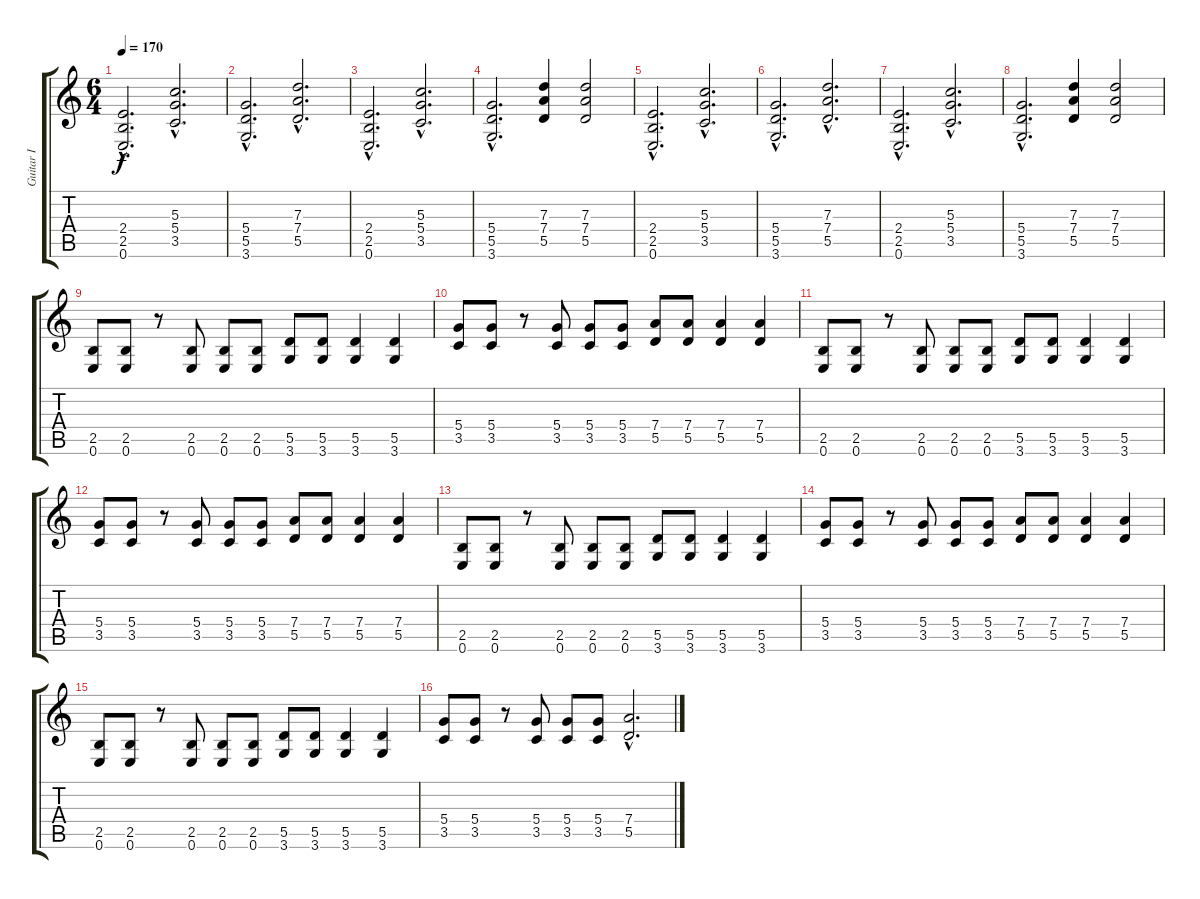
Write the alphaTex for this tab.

\track ("Guitar I" "Guitar I") {instrument distortionguitar}
\staff {score tabs}
\tuning (E4 B3 G3 D3 A2 E2) {hide}
\ts (6 4)
\tempo 170
\clef g2
\ks c
(2.4{hac} 2.5{hac} 0.6{hac}).2{d dy f volume 13} (5.3{hac} 5.4{hac} 3.5{hac}).2{d} |
(5.4{hac} 5.5{hac} 3.6{hac}).2{d} (7.3{hac} 7.4{hac} 5.5{hac}).2{d} |
(2.4{hac} 2.5{hac} 0.6{hac}).2{d} (5.3{hac} 5.4{hac} 3.5{hac}).2{d} |
(5.4{hac} 5.5{hac} 3.6{hac}).2{d} (7.3 7.4 5.5).4 (7.3 7.4 5.5).2 |
(2.4{hac} 2.5{hac} 0.6{hac}).2{d} (5.3{hac} 5.4{hac} 3.5{hac}).2{d} |
(5.4{hac} 5.5{hac} 3.6{hac}).2{d} (7.3{hac} 7.4{hac} 5.5{hac}).2{d} |
(2.4{hac} 2.5{hac} 0.6{hac}).2{d} (5.3{hac} 5.4{hac} 3.5{hac}).2{d} |
(5.4{hac} 5.5{hac} 3.6{hac}).2{d} (7.3 7.4 5.5).4 (7.3 7.4 5.5).2 |
(2.5 0.6).8{volume 10 instrument overdrivenguitar} (2.5 0.6).8 r.8 (2.5 0.6).8 (2.5 0.6).8 (2.5 0.6).8 (5.5 3.6).8 (5.5 3.6).8 (5.5 3.6).4 (5.5 3.6).4 |
(5.4 3.5).8 (5.4 3.5).8 r.8 (5.4 3.5).8 (5.4 3.5).8 (5.4 3.5).8 (7.4 5.5).8 (7.4 5.5).8 (7.4 5.5).4 (7.4 5.5).4 |
(2.5 0.6).8 (2.5 0.6).8 r.8 (2.5 0.6).8 (2.5 0.6).8 (2.5 0.6).8 (5.5 3.6).8 (5.5 3.6).8 (5.5 3.6).4 (5.5 3.6).4 |
(5.4 3.5).8 (5.4 3.5).8 r.8 (5.4 3.5).8 (5.4 3.5).8 (5.4 3.5).8 (7.4 5.5).8 (7.4 5.5).8 (7.4 5.5).4 (7.4 5.5).4 |
(2.5 0.6).8 (2.5 0.6).8 r.8 (2.5 0.6).8 (2.5 0.6).8 (2.5 0.6).8 (5.5 3.6).8 (5.5 3.6).8 (5.5 3.6).4 (5.5 3.6).4 |
(5.4 3.5).8 (5.4 3.5).8 r.8 (5.4 3.5).8 (5.4 3.5).8 (5.4 3.5).8 (7.4 5.5).8 (7.4 5.5).8 (7.4 5.5).4 (7.4 5.5).4 |
(2.5 0.6).8 (2.5 0.6).8 r.8 (2.5 0.6).8 (2.5 0.6).8 (2.5 0.6).8 (5.5 3.6).8 (5.5 3.6).8 (5.5 3.6).4 (5.5 3.6).4 |
(5.4 3.5).8 (5.4 3.5).8 r.8 (5.4 3.5).8 (5.4 3.5).8 (5.4 3.5).8 (7.4{hac} 5.5{hac}).2{d}
